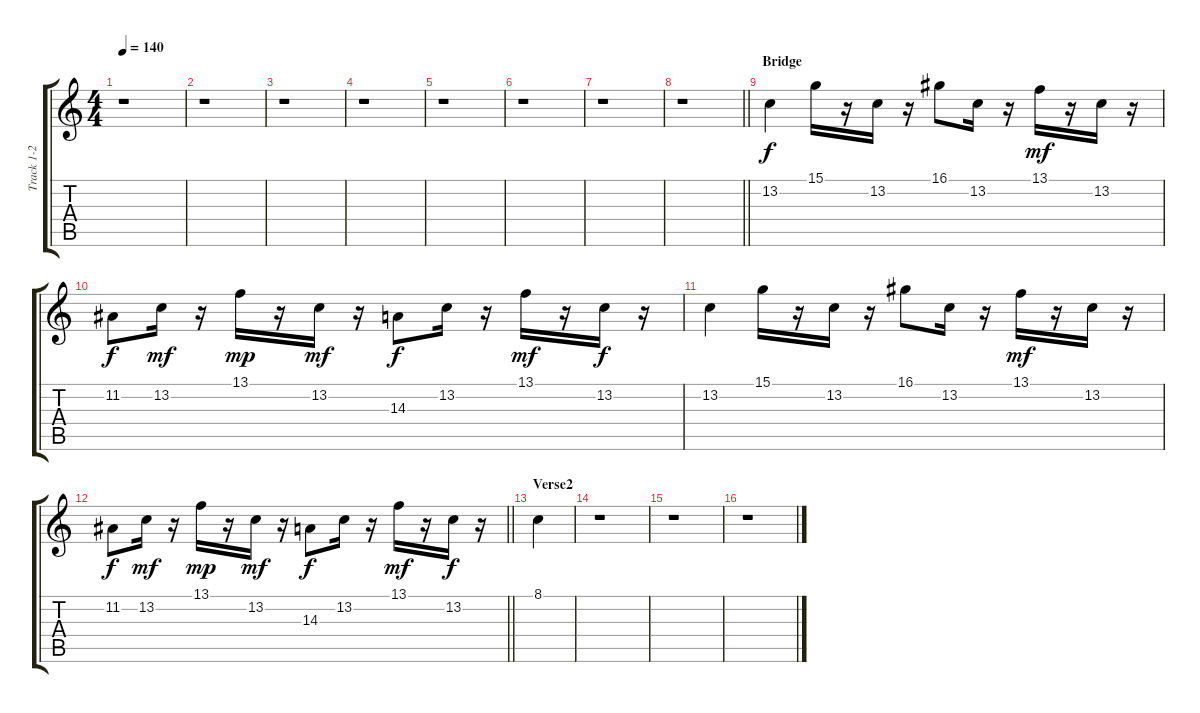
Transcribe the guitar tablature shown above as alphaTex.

\track ("Track 1-2" "Track 1-2") {instrument lead2sawtooth}
\staff {score tabs}
\tuning (E4 B3 G3 D3 A2 E2) {hide}
\ts (4 4)
\tempo 140
\clef g2
\ks c
r.1{dy f} |
r.1 |
r.1 |
r.1 |
r.1 |
r.1 |
r.1 |
\barLineRight lightlight
r.1 |
\section ("" "Bridge")
13.2.4 15.1.16 r.16 13.2.16 r.16 16.1.8 13.2.16 r.16 13.1.16{dy mf} r.16 13.2.16 r.16 |
11.2.8{dy f} 13.2.16{dy mf} r.16 13.1.16{dy mp} r.16 13.2.16{dy mf} r.16 14.3.8{dy f} 13.2.16 r.16 13.1.16{dy mf} r.16 13.2.16{dy f} r.16 |
13.2.4 15.1.16 r.16 13.2.16 r.16 16.1.8 13.2.16 r.16 13.1.16{dy mf} r.16 13.2.16 r.16 |
\barLineRight lightlight
11.2.8{dy f} 13.2.16{dy mf} r.16 13.1.16{dy mp} r.16 13.2.16{dy mf} r.16 14.3.8{dy f} 13.2.16 r.16 13.1.16{dy mf} r.16 13.2.16{dy f} r.16 |
\section ("" "Verse2")
8.1.4 |
r.1 |
r.1 |
r.1
